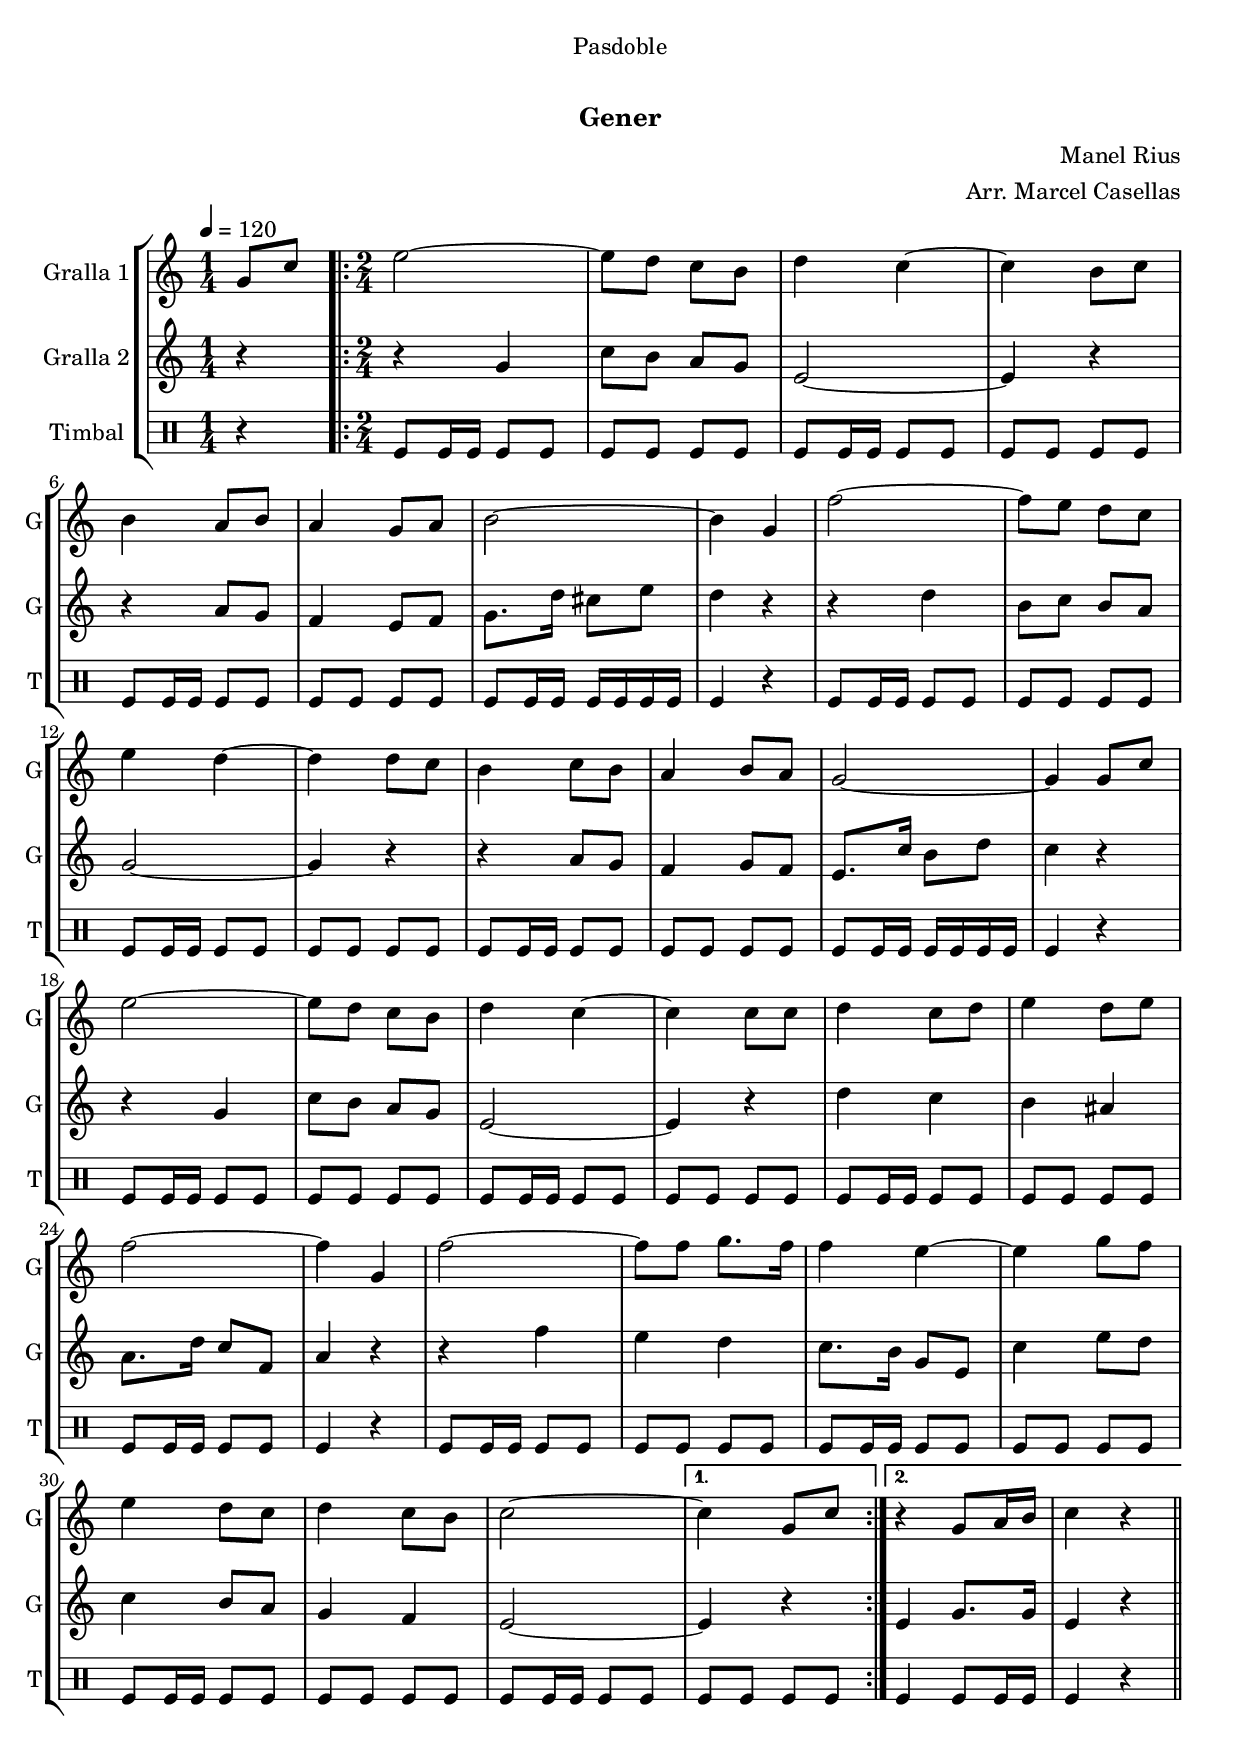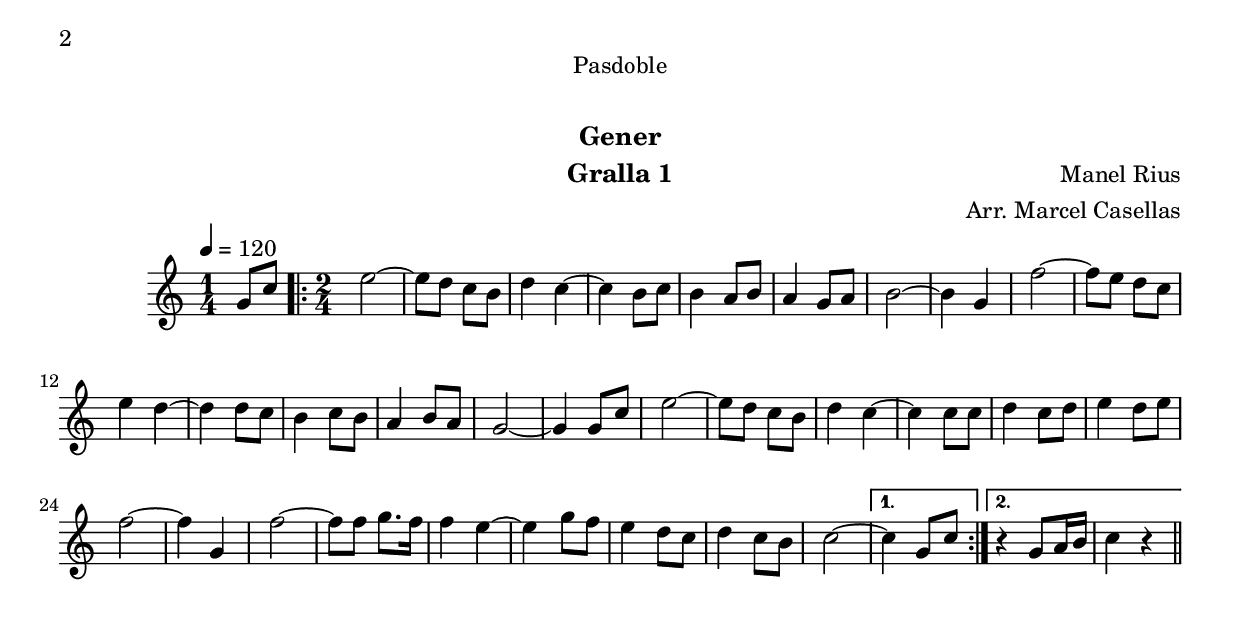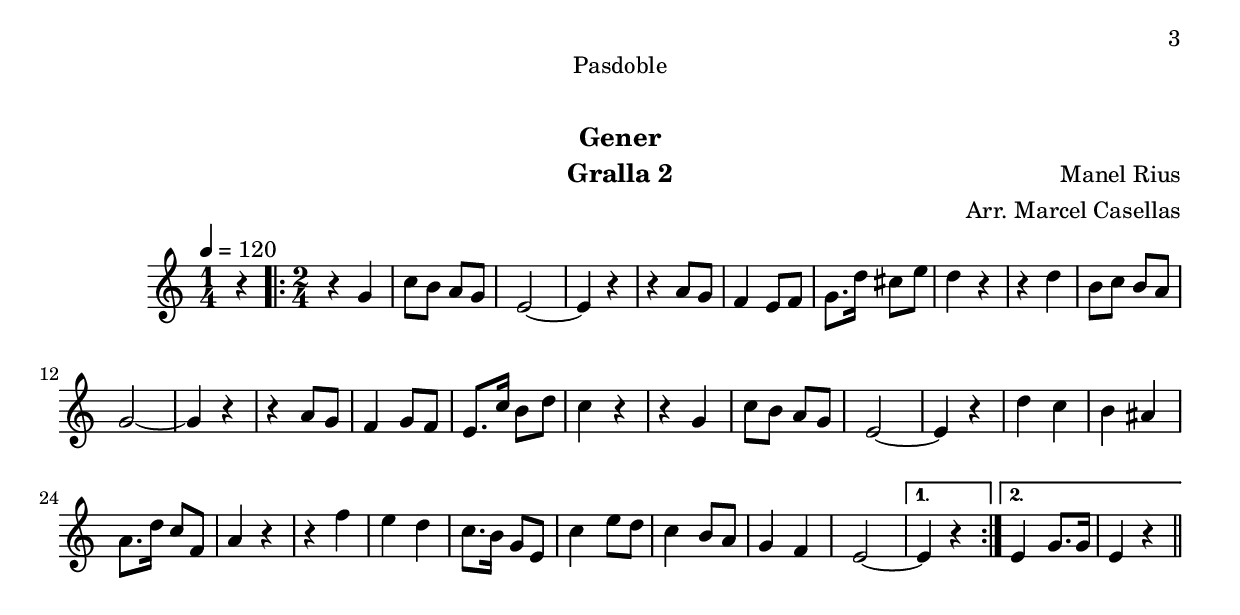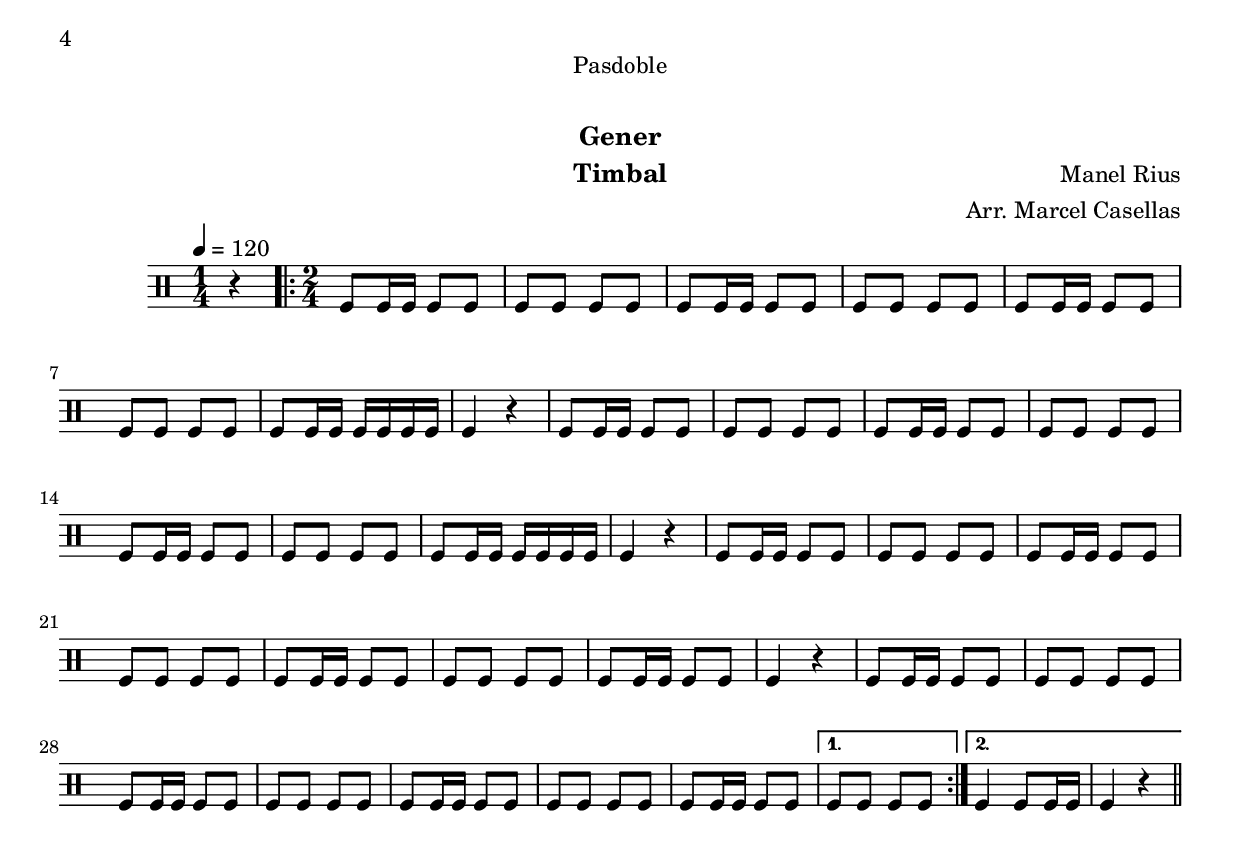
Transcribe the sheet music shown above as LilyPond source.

\version "2.16.0"

\header {
  dedication="Pasdoble"
  title="  "
  subtitle="Gener"
  subsubtitle=""
  poet=""
  meter=""
  piece=""
  composer="Manel Rius"
  arranger="Arr. Marcel Casellas"
  opus=""
  instrument=""
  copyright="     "
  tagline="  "
}

liniaroAa =
\relative g'
{
  \tempo 4=120
  \clef treble
  \key c \major
  \time 1/4
  g8 c  |
  \time 2/4   \repeat volta 2 { e2 ~  |
  e8 d c b  |
  d4 c ~  |
  %05
  c4 b8 c  |
  b4 a8 b  |
  a4 g8 a  |
  b2 ~  |
  b4 g  |
  %10
  f'2 ~  |
  f8 e d c  |
  e4 d ~  |
  d4 d8 c  |
  b4 c8 b  |
  %15
  a4 b8 a  |
  g2 ~  |
  g4 g8 c  |
  e2 ~  |
  e8 d c b  |
  %20
  d4 c ~  |
  c4 c8 c  |
  d4 c8 d  |
  e4 d8 e  |
  f2 ~  |
  %25
  f4 g,  |
  f'2 ~  |
  f8 f g8. f16  |
  f4 e ~  |
  e4 g8 f  |
  %30
  e4 d8 c  |
  d4 c8 b  |
  c2 ~ }
  \alternative { { c4 g8 c }
  { r4 g8 a16 b  |
  %35
  c4 r } } \bar "||"
}

liniaroAb =
\relative g'
{
  \tempo 4=120
  \clef treble
  \key c \major
  \time 1/4
  r4  |
  \time 2/4   \repeat volta 2 { r4 g  |
  c8 b a g  |
  e2 ~  |
  %05
  e4 r  |
  r4 a8 g  |
  f4 e8 f  |
  g8. d'16 cis8 e  |
  d4 r  |
  %10
  r4 d  |
  b8 c b a  |
  g2 ~  |
  g4 r  |
  r4 a8 g  |
  %15
  f4 g8 f  |
  e8. c'16 b8 d  |
  c4 r  |
  r4 g  |
  c8 b a g  |
  %20
  e2 ~  |
  e4 r  |
  d'4 c  |
  b4 ais  |
  a8. d16 c8 f,  |
  %25
  a4 r  |
  r4 f'  |
  e4 d  |
  c8. b16 g8 e  |
  c'4 e8 d  |
  %30
  c4 b8 a  |
  g4 f  |
  e2 ~ }
  \alternative { { e4 r }
  { e4 g8. g16  |
  %35
  e4 r } } \bar "||"
}

liniaroAc =
\drummode
{
  \tempo 4=120
  \time 1/4
  r4  |
  \time 2/4   \repeat volta 2 { tomfl8 tomfl16 tomfl tomfl8 tomfl  |
  tomfl8 tomfl tomfl tomfl  |
  tomfl8 tomfl16 tomfl tomfl8 tomfl  |
  %05
  tomfl8 tomfl tomfl tomfl  |
  tomfl8 tomfl16 tomfl tomfl8 tomfl  |
  tomfl8 tomfl tomfl tomfl  |
  tomfl8 tomfl16 tomfl tomfl tomfl tomfl tomfl  |
  tomfl4 r  |
  %10
  tomfl8 tomfl16 tomfl tomfl8 tomfl  |
  tomfl8 tomfl tomfl tomfl  |
  tomfl8 tomfl16 tomfl tomfl8 tomfl  |
  tomfl8 tomfl tomfl tomfl  |
  tomfl8 tomfl16 tomfl tomfl8 tomfl  |
  %15
  tomfl8 tomfl tomfl tomfl  |
  tomfl8 tomfl16 tomfl tomfl tomfl tomfl tomfl  |
  tomfl4 r  |
  tomfl8 tomfl16 tomfl tomfl8 tomfl  |
  tomfl8 tomfl tomfl tomfl  |
  %20
  tomfl8 tomfl16 tomfl tomfl8 tomfl  |
  tomfl8 tomfl tomfl tomfl  |
  tomfl8 tomfl16 tomfl tomfl8 tomfl  |
  tomfl8 tomfl tomfl tomfl  |
  tomfl8 tomfl16 tomfl tomfl8 tomfl  |
  %25
  tomfl4 r  |
  tomfl8 tomfl16 tomfl tomfl8 tomfl  |
  tomfl8 tomfl tomfl tomfl  |
  tomfl8 tomfl16 tomfl tomfl8 tomfl  |
  tomfl8 tomfl tomfl tomfl  |
  %30
  tomfl8 tomfl16 tomfl tomfl8 tomfl  |
  tomfl8 tomfl tomfl tomfl  |
  tomfl8 tomfl16 tomfl tomfl8 tomfl }
  \alternative { { tomfl8 tomfl tomfl tomfl }
  { tomfl4 tomfl8 tomfl16 tomfl  |
  %35
  tomfl4 r } } \bar "||"
}

\bookpart {
  \score {
    \new StaffGroup {
      \override Score.RehearsalMark #'self-alignment-X = #LEFT
      <<
        \new Staff \with {instrumentName = #"Gralla 1" shortInstrumentName = #"G"} \liniaroAa
        \new Staff \with {instrumentName = #"Gralla 2" shortInstrumentName = #"G"} \liniaroAb
        \new DrumStaff \with {instrumentName = #"Timbal" shortInstrumentName = #"T"} \liniaroAc
      >>
    }
    \layout {}
  }\score { \unfoldRepeats
    \new StaffGroup {
      \override Score.RehearsalMark #'self-alignment-X = #LEFT
      <<
        \new Staff \with {instrumentName = #"Gralla 1" shortInstrumentName = #"G"} \liniaroAa
        \new Staff \with {instrumentName = #"Gralla 2" shortInstrumentName = #"G"} \liniaroAb
        \new DrumStaff \with {instrumentName = #"Timbal" shortInstrumentName = #"T"} \liniaroAc
      >>
    }
    \midi {}
  }
}

\bookpart {
  \header {instrument="Gralla 1"}
  \score {
    \new StaffGroup {
      \override Score.RehearsalMark #'self-alignment-X = #LEFT
      <<
        \new Staff \liniaroAa
      >>
    }
    \layout {}
  }\score { \unfoldRepeats
    \new StaffGroup {
      \override Score.RehearsalMark #'self-alignment-X = #LEFT
      <<
        \new Staff \liniaroAa
      >>
    }
    \midi {}
  }
}

\bookpart {
  \header {instrument="Gralla 2"}
  \score {
    \new StaffGroup {
      \override Score.RehearsalMark #'self-alignment-X = #LEFT
      <<
        \new Staff \liniaroAb
      >>
    }
    \layout {}
  }\score { \unfoldRepeats
    \new StaffGroup {
      \override Score.RehearsalMark #'self-alignment-X = #LEFT
      <<
        \new Staff \liniaroAb
      >>
    }
    \midi {}
  }
}

\bookpart {
  \header {instrument="Timbal"}
  \score {
    \new StaffGroup {
      \override Score.RehearsalMark #'self-alignment-X = #LEFT
      <<
        \new DrumStaff \liniaroAc
      >>
    }
    \layout {}
  }\score { \unfoldRepeats
    \new StaffGroup {
      \override Score.RehearsalMark #'self-alignment-X = #LEFT
      <<
        \new DrumStaff \liniaroAc
      >>
    }
    \midi {}
  }
}

